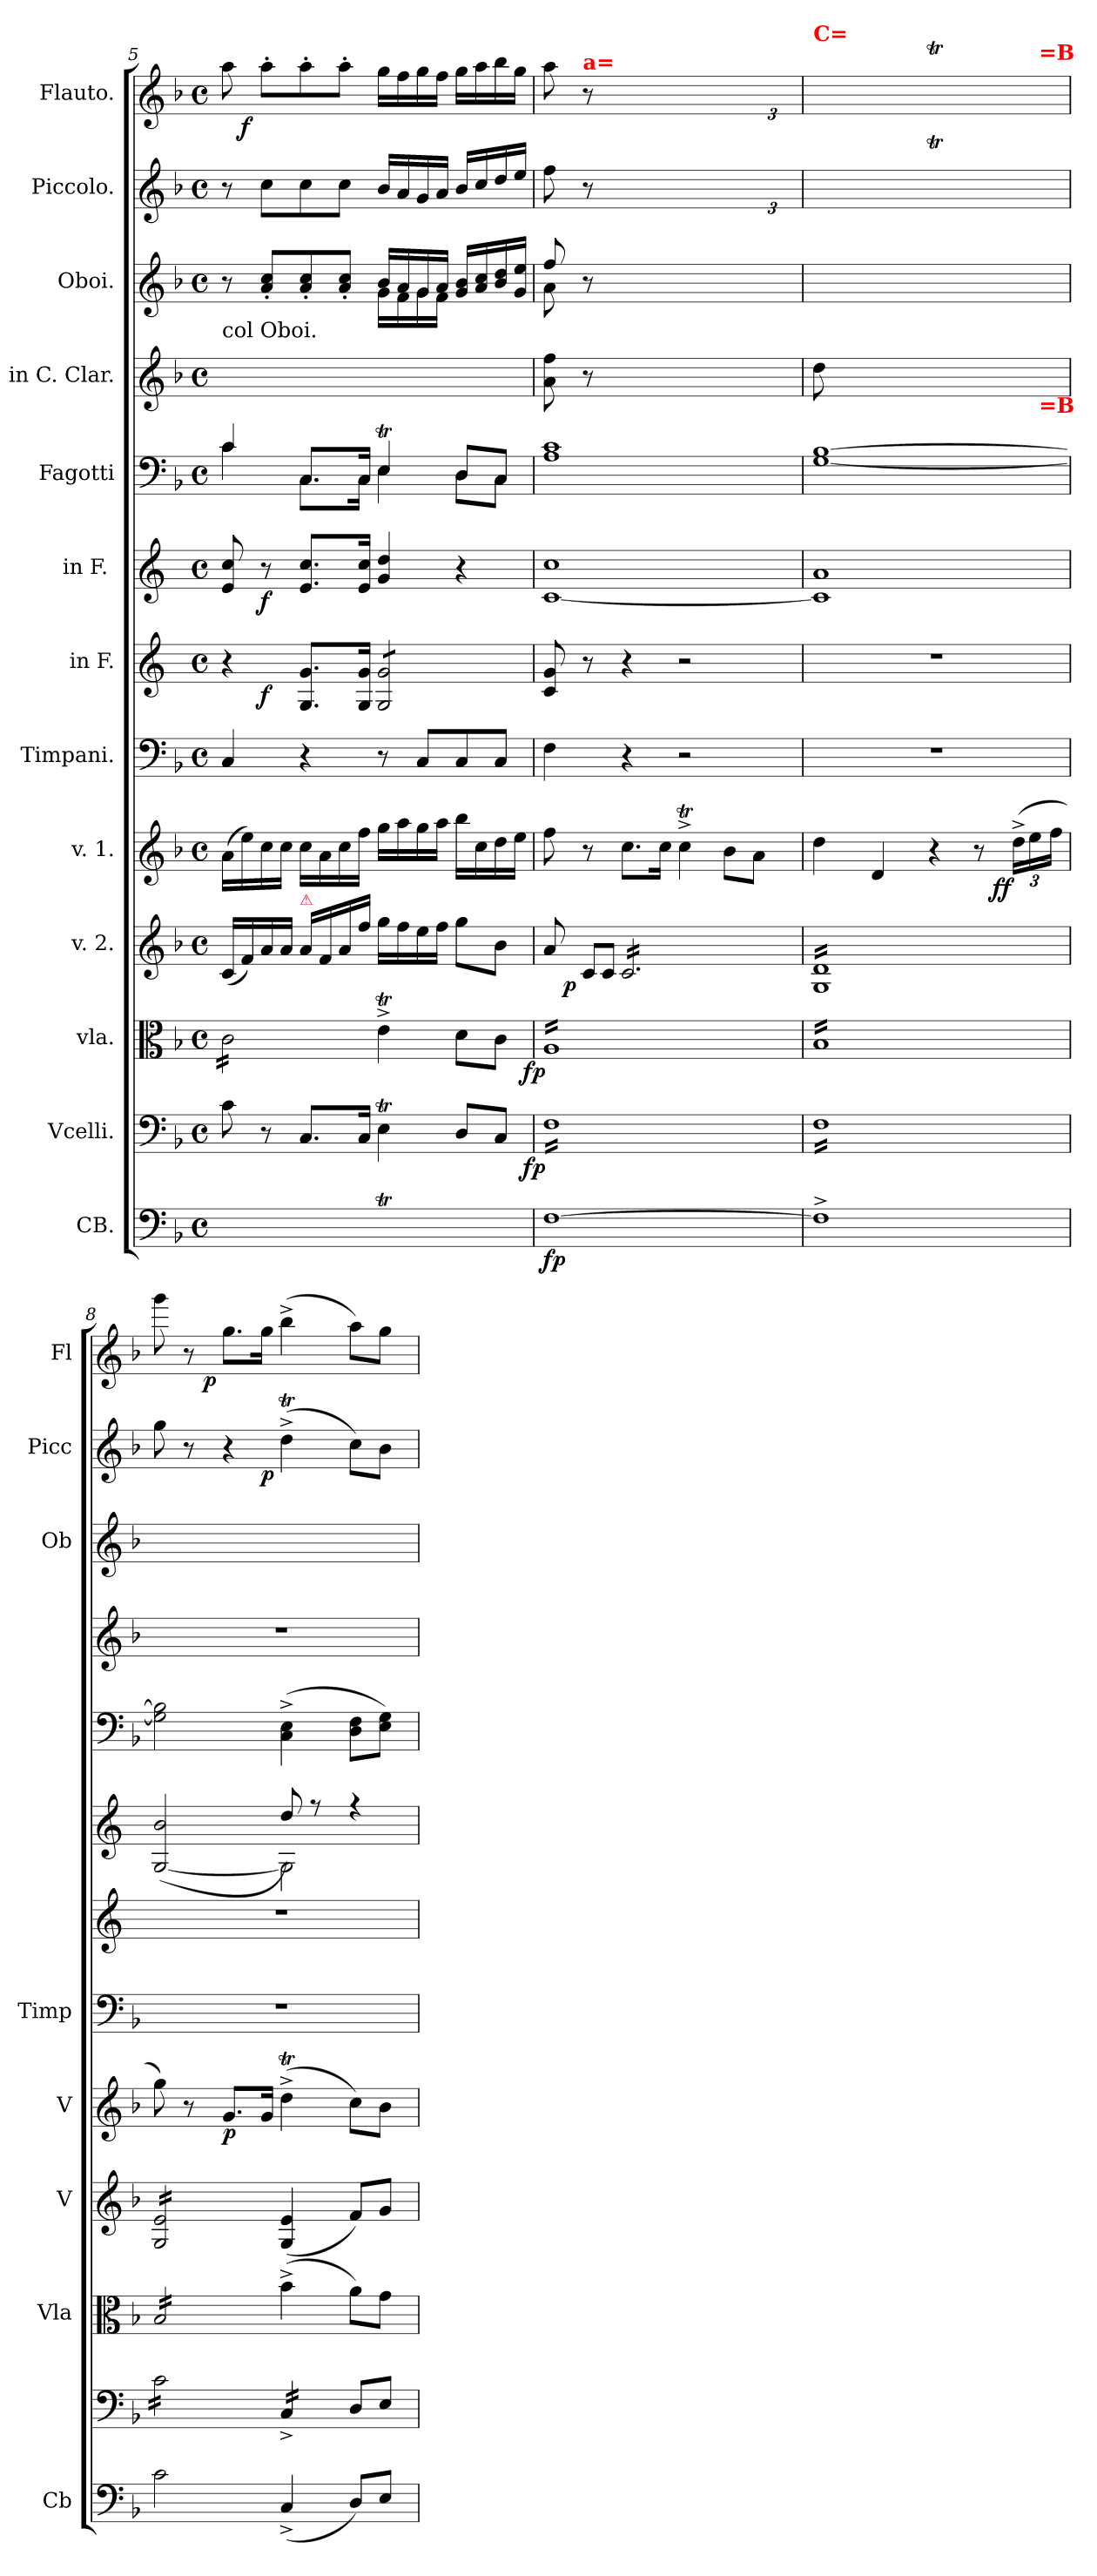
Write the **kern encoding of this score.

**kern	**dynam	**kern	**dynam	**kern	**dynam	**kern	**dynam	**kern	**dynam	**kern	**kern	**dynam	**kern	**dynam	**kern	**kern	**kern	**kern	**dynam	**kern	**dynam
*part13	*part13	*part12	*part12	*part11	*part11	*part10	*part10	*part9	*part9	*part8	*part7	*part7	*part6	*part6	*part5	*part4	*part3	*part2	*part2	*part1	*part1
*staff13	*staff13	*staff12	*staff12	*staff11	*staff11	*staff10	*staff10	*staff9	*staff9	*staff8	*staff7	*staff7	*staff6	*staff6	*staff5	*staff4	*staff3	*staff2	*staff2	*staff1	*staff1
*I"CB.	*	*I"Vcelli.	*	*I"vla.	*	*I"v. 2.	*	*I"v. 1.	*	*I"Timpani.	*I"in F.	*	*I"in F. 	*	*I"Fagotti	*I"in C. Clar.	*I"Oboi.	*I"Piccolo.	*	*I"Flauto.	*
*I'Cb	*	*	*	*I'Vla	*	*I'V	*	*I'V	*	*I'Timp	*	*	*	*	*	*	*I'Ob	*I'Picc	*	*I'Fl	*
*clefF4	*	*clefF4	*	*clefC3	*	*clefG2	*	*clefG2	*	*clefF4	*clefG2	*	*clefG2	*	*clefF4	*clefG2	*clefG2	*clefG2	*	*clefG2	*
*	*	*	*	*	*	*	*	*	*	*	*ITrd4c7	*	*ITrd4c7	*	*	*	*	*	*	*	*
*k[b-]	*	*k[b-]	*	*k[b-]	*	*k[b-]	*	*k[b-]	*	*k[b-]	*k[b-]	*	*k[b-]	*	*k[b-]	*k[b-]	*k[b-]	*k[b-]	*	*k[b-]	*
*M4/4	*	*M4/4	*	*M4/4	*	*M4/4	*	*M4/4	*	*M4/4	*M4/4	*	*M4/4	*	*M4/4	*M4/4	*M4/4	*M4/4	*	*M4/4	*
*met(c)	*	*met(c)	*	*met(c)	*	*met(c)	*	*met(c)	*	*met(c)	*met(c)	*	*met(c)	*	*met(c)	*met(c)	*met(c)	*met(c)	*	*met(c)	*
=5	=5	=5	=5	=5	=5	=5	=5	=5	=5	=5	=5	=5	=5	=5	=5	=5	=5	=5	=5	=5	=5
*	*	*	*	*	*	*	*	*	*	*	*^	*	*	*	*^	*^	*^	*	*	*^	*
!	!	!	!	!	!	!	!	!	!	!	!	!	!	!	!	!	!	!LO:TX:a:t=col Oboi.	!	!	!	!	!	!	!	!
*	*	*	*	*tremolo	*	*	*	*	*	*	*	*	*	*	*	*	*	*	*	*	*	*	*	*	*	*
8c\yy	.	8c\	.	16c\LL	.	(16c/LL	.	(16a\LL	.	4C/	4r	8ryy	.	8A/ 8f/	.	4c/	4c\	8ryy	2ryy	8r	2ryy	8r	.	8aa\	16ryy	.
.	.	.	.	16c\	.	16f/)	.	16ee\)	.	.	.	.	.	.	.	.	.	.	.	.	.	.	.	.	2...ryy	f
8ryy	.	8r	.	16c\	.	16a/	.	16cc\	.	.	.	2..ryy	f	8r	f	.	.	8ayy'/ 8ccyy'/L	.	8a'/ 8cc'/L	.	8cc\L	.	8aa'\L	.	.
.	.	.	.	16c\	.	16a/JJ	.	16cc\JJ	.	.	.	.	.	.	.	.	.	.	.	.	.	.	.	.	.	.
!	!	!	!	!	!	!LO:TX:a:color=crimson:t=⚠	!	!	!	!	!	!	!	!	!	!	!	!	!	!	!	!	!	!	!	!
8.C/Lyy	.	8.C/L	.	16c\	.	16a/LL	.	16cc\LL	.	4r	8.C/ 8.c/L	.	.	8.A/ 8.f/L	.	8.C/L	8.C\L	8ayy'/ 8ccyy'/	.	8a'/ 8cc'/	.	8cc\	.	8aa'\	.	.
.	.	.	.	16c\	.	16f/	.	16a\	.	.	.	.	.	.	.	.	.	.	.	.	.	.	.	.	.	.
.	.	.	.	16c\	.	16a/	.	16cc\	.	.	.	.	.	.	.	.	.	8ayy'/ 8ccyy'/J	.	8a'/ 8cc'/J	.	8cc\J	.	8aa'\J	.	.
16C/Jkyy	.	16C/Jk	.	16c\JJ	.	16ff/JJ	.	16ff\JJ	.	.	16C/ 16c/Jk	.	.	16A/ 16f/Jk	.	16C/Jk	16C\Jk	.	.	.	.	.	.	.	.	.
*	*	*	*	*Xtremolo	*	*	*	*	*	*	*	*	*	*	*	*	*	*	*	*	*	*	*	*	*	*
*	*	*	*	*	*	*	*	*	*	*	*tremolo	*	*	*	*	*	*	*	*	*	*	*	*	*	*	*
4Et\yy	.	4Et\	.	4et^<\	.	16gg\LL	.	16gg\LL	.	8r	8C/ 8c/L	.	.	4c/ 4g/	.	4Et/	4E\	16b-/LLyy	16g\LLyy	16b-/LL	16g\LL	16b-/LL	.	16gg\LL	.	.
.	.	.	.	.	.	16ff\	.	16aa\	.	.	.	.	.	.	.	.	.	16a/yy	16f\yy	16a/	16f\	16a/	.	16ff\	.	.
.	.	.	.	.	.	16ee\	.	16gg\	.	8C/L	8C/ 8c/	.	.	.	.	.	.	16g/yy	16g\yy	16g/	16g\	16g/	.	16gg\	.	.
.	.	.	.	.	.	16ff\JJ	.	16aa\JJ	.	.	.	.	.	.	.	.	.	16a/JJyy	16f\JJyy	16a/JJ	16f\JJ	16a/JJ	.	16ff\JJ	.	.
8D/Lyy	.	8D/L	.	8d\L	.	8gg\L	.	16bb-\LL	.	8C/	8C/ 8c/	.	.	4r	.	8D/L	8D\L	16gyy/ 16b-yy/LL	4ryy	16g/ 16b-/LL	4ryy	16b-/LL	.	16gg\LL	.	.
.	.	.	.	.	.	.	.	16cc\	.	.	.	.	.	.	.	.	.	16ayy/ 16ccyy/	.	16a/ 16cc/	.	16cc/	.	16aa\	.	.
8C/Jyy	.	8C/J	.	8c\J	.	8b-\J	.	16dd\	.	8C/J	8C/ 8c/J	.	.	.	.	8C/J	8C\J	16b-yy/ 16ddyy/	.	16b-/ 16dd/	.	16dd/	.	16bb-\	.	.
*	*	*	*	*	*	*	*	*	*	*	*Xtremolo	*	*	*	*	*	*	*	*	*	*	*	*	*	*	*
.	.	.	.	.	.	.	.	16ee\JJ	.	.	.	.	.	.	.	.	.	16gyy/ 16eeyy/JJ	.	16g/ 16ee/JJ	.	16ee/JJ	.	16gg\JJ	.	.
*	*	*	*	*	*	*	*	*	*	*	*	*	*	*	*	*v	*v	*	*	*	*	*	*	*	*	*
=6	=6	=6	=6	=6	=6	=6	=6	=6	=6	=6	=6	=6	=6	=6	=6	=6	=6	=6	=6	=6	=6	=6	=6	=6	=6
!	!	!	!LO:DY:rj	!	!LO:DY:rj	!	!	!	!	!	!	!	!	!	!	!	!	!	!	!	!	!	!	!	!
*	*	*	*	*	*	*^	*	*	*	*	*v	*v	*	*	*	*	*	*	*	*	*	*	*v	*v	*
*	*	*tremolo	*	*	*	*	*	*	*	*	*	*	*	*	*	*	*	*	*	*	*	*	*	*
*	*	*	*	*tremolo	*	*	*	*	*	*	*	*	*	*	*	*	*	*	*	*	*	*	*	*
[1F\	fp.	16F\LL	fp.	16A/LL	fp.	8a/	16ryy	.	8ff\	.	4F\	8F/ 8c/	.	[1F/ 1f/	.	1A\ 1c\	8a\ 8ff\	8ryy	8ff/	8a\	8ff\	.	8aa\	.
.	.	16F\	.	16A/	.	.	2...ryy	p	.	.	.	.	.	.	.	.	.	.	.	.	.	.	.	.
!	!	!	!	!	!	!	!	!	!	!	!	!	!	!	!	!	!	!	!	!	!	!	!LO:TX:a:B:color=red:t=a=	!
!	!	!	!	!	!	!LO:N:vis=8	!	!	!	!	!	!	!	!	!	!	!	!	!	!	!	!	!	!
.	.	16F\	.	16A/	.	16c/L	.	.	8r	.	.	8r	.	.	.	.	8r	8ryy	8r	8ryy	8r	.	8r	.
!	!	!	!	!	!	!LO:N:vis=8	!	!	!	!	!	!	!	!	!	!	!	!	!	!	!	!	!	!
.	.	16F\	.	16A/	.	16c/J	.	.	.	.	.	.	.	.	.	.	.	.	.	.	.	.	.	.
*	*	*	*	*	*	*tremolo	*	*	*	*	*	*	*	*	*	*	*	*	*	*	*	*	*	*
.	.	16F\	.	16A/	.	16c/LL	.	.	8.cc\L	.	4r	4r	.	.	.	.	4ryy	4ryy	4ryy	4ryy	4ryy	.	8.ccc\Lyy	.
.	.	16F\	.	16A/	.	16c/	.	.	.	.	.	.	.	.	.	.	.	.	.	.	.	.	.	.
.	.	16F\	.	16A/	.	16c/	.	.	.	.	.	.	.	.	.	.	.	.	.	.	.	.	.	.
.	.	16F\	.	16A/	.	16c/	.	.	16cc\Jk	.	.	.	.	.	.	.	.	.	.	.	.	.	16ccc\Jkyy	.
.	.	16F\	.	16A/	.	16c/	.	.	4ccT^\	.	2r	2r	.	.	.	.	4ryy	4ryy	4ryy	4ryy	4ryy	.	4ccc^\yy	.
.	.	16F\	.	16A/	.	16c/	.	.	.	.	.	.	.	.	.	.	.	.	.	.	.	.	.	.
.	.	16F\	.	16A/	.	16c/	.	.	.	.	.	.	.	.	.	.	.	.	.	.	.	.	.	.
.	.	16F\	.	16A/	.	16c/	.	.	.	.	.	.	.	.	.	.	.	.	.	.	.	.	.	.
.	.	16F\	.	16A/	.	16c/	.	.	8b-\L	.	.	.	.	.	.	.	8ryy	8ryy	8ryy	8ryy	8ryy	.	8bb-\yy	.
.	.	16F\	.	16A/	.	16c/	.	.	.	.	.	.	.	.	.	.	.	.	.	.	.	.	.	.
*	*	*	*	*	*	*	*	*	*	*	*	*	*	*	*	*	*Xtuplet	*	*Xtuplet	*	*	*	*	*
.	.	16F\	.	16A/	.	16c/	.	.	8a\J	.	.	.	.	.	.	.	24a^/LLyy	24a\LLyy	24a/LLyy	24a\LLyy	24aa^\LLyy	.	24aa^\LLyy	.
.	.	.	.	.	.	.	.	.	.	.	.	.	.	.	.	.	24b-/yy	24b-\yy	24b-/yy	24b-\yy	24bb-\yy	.	24bb-\yy	.
.	.	16F\JJ	.	16A/JJ	.	16c/JJ	.	.	.	.	.	.	.	.	.	.	.	.	.	.	.	.	.	.
.	.	.	.	.	.	.	.	.	.	.	.	.	.	.	.	.	24cc/JJyy	24cc\JJyy	24cc/JJyy	24cc\JJyy	24ccc\JJyy	.	24ccc\JJyy	.
=7	=7	=7	=7	=7	=7	=7	=7	=7	=7	=7	=7	=7	=7	=7	=7	=7	=7	=7	=7	=7	=7	=7	=7	=7
*	*	*	*	*	*	*	*	*	*^	*	*	*	*	*	*	*	*	*	*	*	*	*	*	*
!	!	!	!	!	!	!	!	!	!	!	!	!	!	!	!	!	!	!	!	!	!	!	!	!LO:TX:a:B:color=red:t=C=	!
*	*	*	*	*	*	*v	*v	*	*	*	*	*	*	*	*	*	*	*	*	*	*	*	*	*	*
1F^<\]	.	16F\LL	.	16B-/LL	.	16G/ 16d/LL	.	4dd\	2ryy	.	1r	1r	.	1F]/ 1d/	.	[1G\ [1B-\	8dd/yy	8dd\	8dd/yy	8dd\yy	8ddd\yy	.	8ddd\yy	.
.	.	16F\	.	16B-/	.	16G/ 16d/	.	.	.	.	.	.	.	.	.	.	.	.	.	.	.	.	.	.
.	.	16F\	.	16B-/	.	16G/ 16d/	.	.	.	.	.	.	.	.	.	.	8ryy	8ryy	8ryy	8ryy	8ryy	.	8ryy	.
.	.	16F\	.	16B-/	.	16G/ 16d/	.	.	.	.	.	.	.	.	.	.	.	.	.	.	.	.	.	.
.	.	16F\	.	16B-/	.	16G/ 16d/	.	4d/	.	.	.	.	.	.	.	.	8.dd/Lyy	4ryy	8.dd/Lyy	4reyy	8.dd\Lyy	.	8.dd\Lyy	.
.	.	16F\	.	16B-/	.	16G/ 16d/	.	.	.	.	.	.	.	.	.	.	.	.	.	.	.	.	.	.
.	.	16F\	.	16B-/	.	16G/ 16d/	.	.	.	.	.	.	.	.	.	.	.	.	.	.	.	.	.	.
.	.	16F\	.	16B-/	.	16G/ 16d/	.	.	.	.	.	.	.	.	.	.	16dd/Jkyy	.	16dd/Jkyy	.	16dd\Jkyy	.	16dd\Jkyy	.
.	.	16F\	.	16B-/	.	16G/ 16d/	.	4r	4ryy	.	.	.	.	.	.	.	4b-^/yy	2ryy	4b-^</yy	2reyy	4bb-T^<\yy	.	4bb-T\yy	.
.	.	16F\	.	16B-/	.	16G/ 16d/	.	.	.	.	.	.	.	.	.	.	.	.	.	.	.	.	.	.
.	.	16F\	.	16B-/	.	16G/ 16d/	.	.	.	.	.	.	.	.	.	.	.	.	.	.	.	.	.	.
.	.	16F\	.	16B-/	.	16G/ 16d/	.	.	.	.	.	.	.	.	.	.	.	.	.	.	.	.	.	.
.	.	16F\	.	16B-/	.	16G/ 16d/	.	8r	16ryy	.	.	.	.	.	.	.	8.a/Lyy	.	8a/Lyy	.	8.aa\Lyy	.	8.aa\Lyy	.
.	.	16F\	.	16B-/	.	16G/ 16d/	.	.	8.ryy	ff	.	.	.	.	.	.	.	.	.	.	.	.	.	.
.	.	16F\	.	16B-/	.	16G/ 16d/	.	(24dd^\LL	.	.	.	.	.	.	.	.	.	.	8g/Jyy	.	.	.	.	.
.	.	.	.	.	.	.	.	24ee\	.	.	.	.	.	.	.	.	.	.	.	.	.	.	.	.
!	!	!	!	!	!	!	!	!	!	!	!	!	!	!	!	!	!	!	!	!	!	!	!LO:TX:a:B:color=red:t==B	!
!	!	!	!	!	!	!	!	!	!	!	!	!	!	!	!	!	!LO:TX:b:B:color=red:t==B	!	!	!	!	!	!	!
.	.	16F\JJ	.	16B-/JJ	.	16G/ 16d/JJ	.	.	.	.	.	.	.	.	.	.	16g/Jkyy	.	.	.	16gg\Jkyy	.	16gg\Jkyy	.
.	.	.	.	.	.	.	.	24ff\JJ	.	.	.	.	.	.	.	.	.	.	.	.	.	.	.	.
*	*	*	*	*	*	*	*	*	*	*	*	*	*	*	*	*	*v	*v	*	*	*	*	*	*
*	*	*	*	*	*	*	*	*v	*v	*	*	*	*	*	*	*	*	*v	*v	*	*	*	*
=8	=8	=8	=8	=8	=8	=8	=8	=8	=8	=8	=8	=8	=8	=8	=8	=8	=8	=8	=8	=8	=8
*	*	*	*	*	*	*	*	*	*	*	*	*	*^	*	*	*	*	*^	*	*^	*
2c\	.	16c\LL	.	16B-/LL	.	16G/ 16e/LL	.	8gg\)	.	1r	1r	.	(>[2C/ 2e/	2ryy	.	2G]\ 2B-]\	1r	1ryy	8gg\	4..ryy	.	8ggg\	8.ryy	.
.	.	16c\	.	16B-/	.	16G/ 16e/	.	.	.	.	.	.	.	.	.	.	.	.	.	.	.	.	.	.
.	.	16c\	.	16B-/	.	16G/ 16e/	.	8r	.	.	.	.	.	.	.	.	.	.	8r	.	.	8r	.	.
.	.	16c\	.	16B-/	.	16G/ 16e/	.	.	.	.	.	.	.	.	.	.	.	.	.	.	.	.	2ryy	p
.	.	16c\	.	16B-/	.	16G/ 16e/	.	8.g/L	p	.	.	.	.	.	.	.	.	.	4r	.	.	8.gg\L	.	.
.	.	16c\	.	16B-/	.	16G/ 16e/	.	.	.	.	.	.	.	.	.	.	.	.	.	.	.	.	.	.
.	.	16c\	.	16B-/	.	16G/ 16e/	.	.	.	.	.	.	.	.	.	.	.	.	.	.	.	.	.	.
.	.	16c\JJ	.	16B-/JJ	.	16G/ 16e/JJ	.	16g/Jk	.	.	.	.	.	.	.	.	.	.	.	2ryy	p	16gg\Jk	.	.
*	*	*	*	*	*	*Xtremolo	*	*	*	*	*	*	*	*	*	*	*	*	*	*	*	*	*	*
*	*	*	*	*Xtremolo	*	*	*	*	*	*	*	*	*	*	*	*	*	*	*	*	*	*	*	*
(4C^/	.	16C^/LL	.	(4b-^<\	.	(4G/ 4e/	.	(4ddT^<\	.	.	.	.	8g/)	2C\]	.	(4C^\ 4E^\	.	.	(4ddT^\	.	.	(4bb-^\	.	.
.	.	16C^/	.	.	.	.	.	.	.	.	.	.	.	.	.	.	.	.	.	.	.	.	.	.
.	.	16C^/	.	.	.	.	.	.	.	.	.	.	8r	.	.	.	.	.	.	.	.	.	.	.
.	.	16C^/JJ	.	.	.	.	.	.	.	.	.	.	.	.	.	.	.	.	.	.	.	.	4ryy	.
*	*	*Xtremolo	*	*	*	*	*	*	*	*	*	*	*	*	*	*	*	*	*	*	*	*	*	*
8D/L)	.	8D/L	.	8a\L)	.	8f/L)	.	8cc\L)	.	.	.	.	4r	.	.	8D\ 8F\L	.	.	8cc\L)	.	.	8aa\L)	.	.
8E/J	.	8E/J	.	8g\J	.	8g/J	.	8b-\J	.	.	.	.	.	.	.	8E\ 8G\J)	.	.	8b-\J	.	.	8gg\J	.	.
.	.	.	.	.	.	.	.	.	.	.	.	.	.	.	.	.	.	.	.	16ryy	.	.	16ryy	.
*	*	*	*	*	*	*	*	*	*	*	*	*	*	*	*	*	*	*	*v	*v	*	*	*	*
*	*	*	*	*	*	*	*	*	*	*	*	*	*v	*v	*	*	*	*	*	*	*v	*v	*
=	=	=	=	=	=	=	=	=	=	=	=	=	=	=	=	=	=	=	=	=	=
*-	*-	*-	*-	*-	*-	*-	*-	*-	*-	*-	*-	*-	*-	*-	*-	*-	*-	*-	*-	*-	*-
